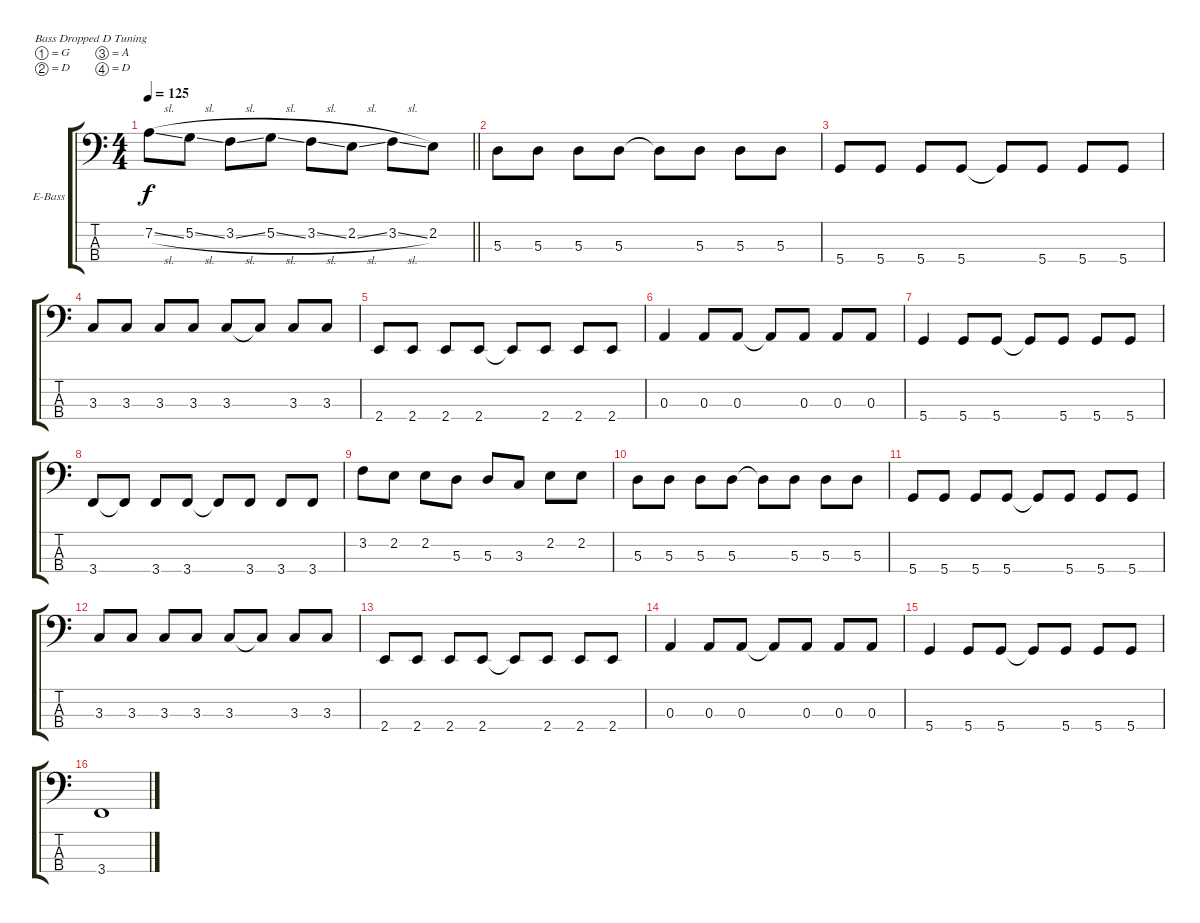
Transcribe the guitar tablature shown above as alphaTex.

\bracketExtendMode groupsimilarinstruments
\firstSystemTrackNameOrientation horizontal
\otherSystemsTrackNameOrientation horizontal
\track ("Johnny Christ" "E-Bass") {instrument electricbasspick}
\staff {score tabs}
\tuning (G2 D2 A1 D1)
\ts (4 4)
\tempo 125
\clef f4
\barLineRight lightlight
\ks c
7.2{sl}.8{dy f} 5.2{sl}.8 3.2{sl}.8 5.2{sl}.8 3.2{sl}.8 2.2{sl}.8 3.2{sl}.8 2.2.8 |
5.3.8 5.3.8 5.3.8 5.3.8 5.3{t}.8 5.3.8 5.3.8 5.3.8 |
5.4.8 5.4.8 5.4.8 5.4.8 5.4{t}.8 5.4.8 5.4.8 5.4.8 |
3.3.8 3.3.8 3.3.8 3.3.8 3.3.8 3.3{t}.8 3.3.8 3.3.8 |
2.4.8 2.4.8 2.4.8 2.4.8 2.4{t}.8 2.4.8 2.4.8 2.4.8 |
0.3.4 0.3.8 0.3.8 0.3{t}.8 0.3.8 0.3.8 0.3.8 |
5.4.4 5.4.8 5.4.8 5.4{t}.8 5.4.8 5.4.8 5.4.8 |
3.4.8 3.4{t}.8 3.4.8 3.4.8 3.4{t}.8 3.4.8 3.4.8 3.4.8 |
3.2.8 2.2.8 2.2.8 5.3.8 5.3.8 3.3.8 2.2.8 2.2.8 |
5.3.8 5.3.8 5.3.8 5.3.8 5.3{t}.8 5.3.8 5.3.8 5.3.8 |
5.4.8 5.4.8 5.4.8 5.4.8 5.4{t}.8 5.4.8 5.4.8 5.4.8 |
3.3.8 3.3.8 3.3.8 3.3.8 3.3.8 3.3{t}.8 3.3.8 3.3.8 |
2.4.8 2.4.8 2.4.8 2.4.8 2.4{t}.8 2.4.8 2.4.8 2.4.8 |
0.3.4 0.3.8 0.3.8 0.3{t}.8 0.3.8 0.3.8 0.3.8 |
5.4.4 5.4.8 5.4.8 5.4{t}.8 5.4.8 5.4.8 5.4.8 |
3.4.1
